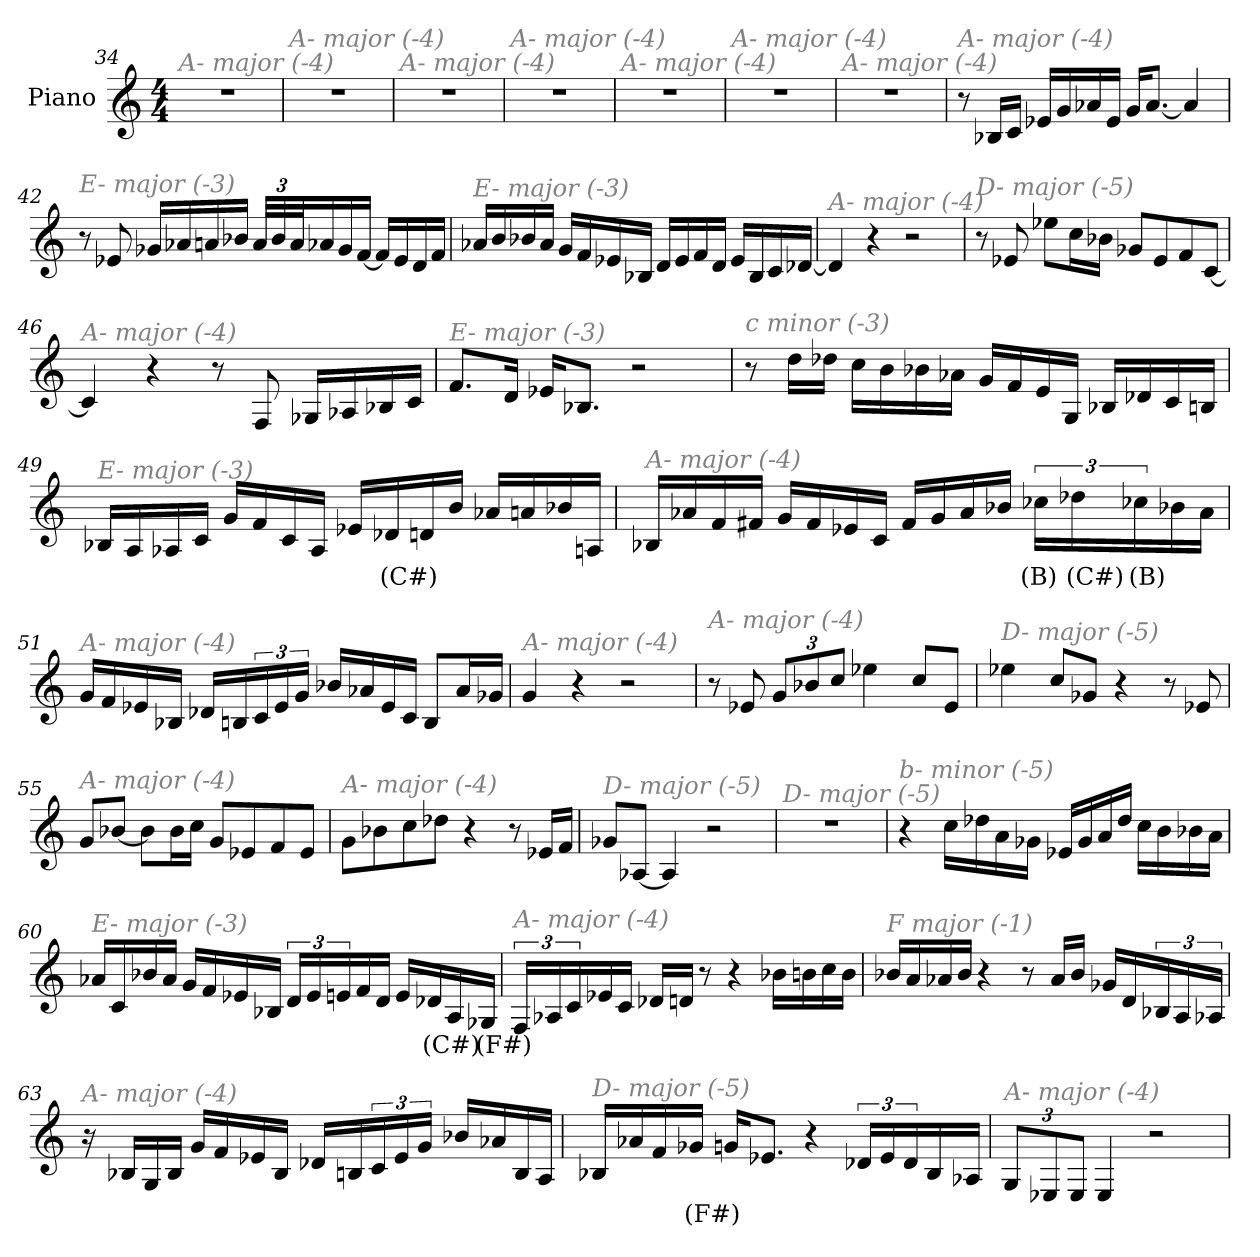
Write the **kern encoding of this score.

**kern	**text
*part1	*part1
*staff1	*staff1
*I"Piano	*
*I'Pno	*
*clefG2	*
*k[]	*
*M4/4	*
=34	=34
!LO:TX:i:color=#808080:t=A- major (-4)	!
1r	.
!!LO:LB:g=z
=35	=35
!LO:TX:i:color=#808080:t=A- major (-4)	!
1r	.
=36	=36
!LO:TX:i:color=#808080:t=A- major (-4)	!
1r	.
=37	=37
!LO:TX:i:color=#808080:t=A- major (-4)	!
1r	.
=38	=38
!LO:TX:i:color=#808080:t=A- major (-4)	!
1r	.
=39	=39
!LO:TX:i:color=#808080:t=A- major (-4)	!
1r	.
=40	=40
!LO:TX:i:color=#808080:t=A- major (-4)	!
1r	.
=41	=41
!LO:TX:i:color=#808080:t=A- major (-4)	!
8r	.
16B-X/LL	.
16c/JJ	.
16e-X/LL	.
16g/	.
16a-X/	.
16e-/JJ	.
16g/KL	.
[8.a-/J	.
4a-/]	.
!!LO:LB:g=z
=42	=42
!LO:TX:i:color=#808080:t=E- major (-3)	!
8r	.
8e-X/	.
16g-X/LL	.
16a-X/	.
16an/	.
16b-X/JJ	.
*Xbrackettup	*
48a/LLL	.
48b-/	.
48a/J	.
16a-X/	.
16g-/	.
[16f/JJ	.
16f/LL]	.
16e-/	.
16d/	.
16f/JJ	.
=43	=43
!LO:TX:i:color=#808080:t=E- major (-3)	!
16a-X/LL	.
16b/	.
16b-X/	.
16a-/JJ	.
16g/LL	.
16f/	.
16e-X/	.
16B-X/JJ	.
16d/LL	.
16e-/	.
16f/	.
16d/JJ	.
16e-/LL	.
16B-/	.
16c/	.
[16d-X/JJ	.
!!LO:LB:g=z
=44	=44
!LO:TX:i:color=#808080:t=A- major (-4)	!
4d-/]	.
4r	.
2r	.
=45	=45
!LO:TX:i:color=#808080:t=D- major (-5)	!
8r	.
8e-X/	.
8ee-X\L	.
16cc\L	.
16b-X\JJ	.
8g-X/L	.
8e-/	.
8f/	.
[8c/J	.
=46	=46
!LO:TX:i:color=#808080:t=A- major (-4)	!
4c/]	.
4r	.
8r	.
8F/	.
16G-X/LL	.
16A-X/	.
16B-X/	.
16c/JJ	.
=47	=47
!LO:TX:i:color=#808080:t=E- major (-3)	!
8.f/L	.
16d/Jk	.
16e-X/KL	.
8.B-X/J	.
2r	.
!!LO:LB:g=z
=48	=48
!LO:TX:i:color=#808080:t=c minor (-3)	!
8r	.
16dd\LL	.
16dd-X\JJ	.
16cc\LL	.
16b\	.
16b-X\	.
16a-X\JJ	.
16g/LL	.
16f/	.
16e/	.
16G/JJ	.
16B-X/LL	.
16d-X/	.
16c/	.
16Bn/JJ	.
=49	=49
!LO:TX:i:color=#808080:t=E- major (-3)	!
16B-X/LL	.
16A/	.
16A-X/	.
16c/JJ	.
16g/LL	.
16f/	.
16c/	.
16A-/JJ	.
16e-X/LL	.
16d-Xi/	(C#)
16d/	.
16b/JJ	.
16a-X/LL	.
16an/	.
16b-X/	.
16An/JJ	.
!!LO:PB:g=z
=50	=50
!LO:TX:i:color=#808080:t=A- major (-4)	!
16B-X/LL	.
16a-X/	.
16f/	.
16f#X/JJ	.
16g/LL	.
16f#/	.
16e-X/	.
16c/JJ	.
16f#/LL	.
16g/	.
16a-/	.
16b-X/JJ	.
*brackettup	*
24cc-Xj\LL	(B)
24dd-Xi\	(C#)
24cc-Xj\	(B)
16b-X\	.
16a-\JJ	.
=51	=51
!LO:TX:i:color=#808080:t=A- major (-4)	!
16g/LL	.
16f/	.
16e-X/	.
16B-X/JJ	.
16d-X/LL	.
16Bn/	.
24c/	.
24e-/	.
24g/JJ	.
16b-X/LL	.
16a-X/	.
16e-/	.
16c/JJ	.
8B/L	.
16a-/L	.
16g-X/JJ	.
!!LO:LB:g=z
=52	=52
!LO:TX:i:color=#808080:t=A- major (-4)	!
4g/	.
4r	.
2r	.
=53	=53
!LO:TX:i:color=#808080:t=A- major (-4)	!
8r	.
8e-X/	.
*Xbrackettup	*
12g/L	.
12b-X/	.
12cc/J	.
4ee-X\	.
8cc/L	.
8e-/J	.
=54	=54
!LO:TX:i:color=#808080:t=D- major (-5)	!
4ee-X\	.
8cc/L	.
8g-X/J	.
4r	.
8r	.
8e-X/	.
=55	=55
!LO:TX:i:color=#808080:t=A- major (-4)	!
8g/L	.
[8b-X/J	.
8b-\L]	.
16b-\L	.
16cc\JJ	.
8g/L	.
8e-X/	.
8f/	.
8e-/J	.
!!LO:LB:g=z
=56	=56
!LO:TX:i:color=#808080:t=A- major (-4)	!
8g\L	.
8b-X\	.
8cc\	.
8dd-X\J	.
4r	.
8r	.
16e-X/LL	.
16f/JJ	.
=57	=57
!LO:TX:i:color=#808080:t=D- major (-5)	!
8g-X/L	.
[8A-X/J	.
4A-/]	.
2r	.
=58	=58
!LO:TX:i:color=#808080:t=D- major (-5)	!
1r	.
=59	=59
!LO:TX:i:color=#808080:t=b- minor (-5)	!
4r	.
16cc\LL	.
16dd-X\	.
16a\	.
16g-X\JJ	.
16e-X/LL	.
16g-/	.
16a/	.
16dd-/JJ	.
16cc\LL	.
16b\	.
16b-X\	.
16a\JJ	.
!!LO:LB:g=z
=60	=60
!LO:TX:i:color=#808080:t=E- major (-3)	!
16a-X/LL	.
16c/	.
16b-X/	.
16a-/JJ	.
16g/LL	.
16f/	.
16e-X/	.
16B-X/JJ	.
*brackettup	*
24d/LL	.
24e-/	.
24en/	.
16f/	.
16d/JJ	.
16e/LL	.
16d-Xi/	(C#)
16A/	.
16G-Xi/JJ	(F#)
=61	=61
!LO:TX:i:color=#808080:t=A- major (-4)	!
24F/LL	.
24A-X/	.
24c/	.
16e-X/	.
16c/JJ	.
16d-X/LL	.
16dn/JJ	.
8r	.
4r	.
16b-X\LL	.
16bn\	.
16cc\	.
16b\JJ	.
!!LO:LB:g=z
=62	=62
!LO:TX:i:color=#808080:t=F major (-1)	!
16b-X/LL	.
16a/	.
16a-X/	.
16b-/JJ	.
4r	.
8r	.
16a-/LL	.
16b-/JJ	.
16g-X/LL	.
16d/	.
24B-X/	.
24A/	.
24A-X/JJ	.
=63	=63
!LO:TX:i:color=#808080:t=A- major (-4)	!
16r	.
16B-X/LL	.
16G/	.
16B-/JJ	.
16g/LL	.
16f/	.
16e-X/	.
16B-/JJ	.
16d-X/LL	.
16Bn/	.
24c/	.
24e-/	.
24g/JJ	.
16b-X/LL	.
16a-X/	.
16B/	.
16A/JJ	.
!!LO:LB:g=z
=64	=64
!LO:TX:i:color=#808080:t=D- major (-5)	!
16B-X/LL	.
16a-X/	.
16f/	.
16g-Xi/JJ	(F#)
16g/KL	.
8.e-X/J	.
4r	.
24d-X/LL	.
24e-/	.
24d-/	.
16B-/	.
16A-X/JJ	.
=65	=65
*Xbrackettup	*
!LO:TX:i:color=#808080:t=A- major (-4)	!
12G/L	.
12E-X/	.
12E-/J	.
4E-/	.
2r	.
=	=
*-	*-
